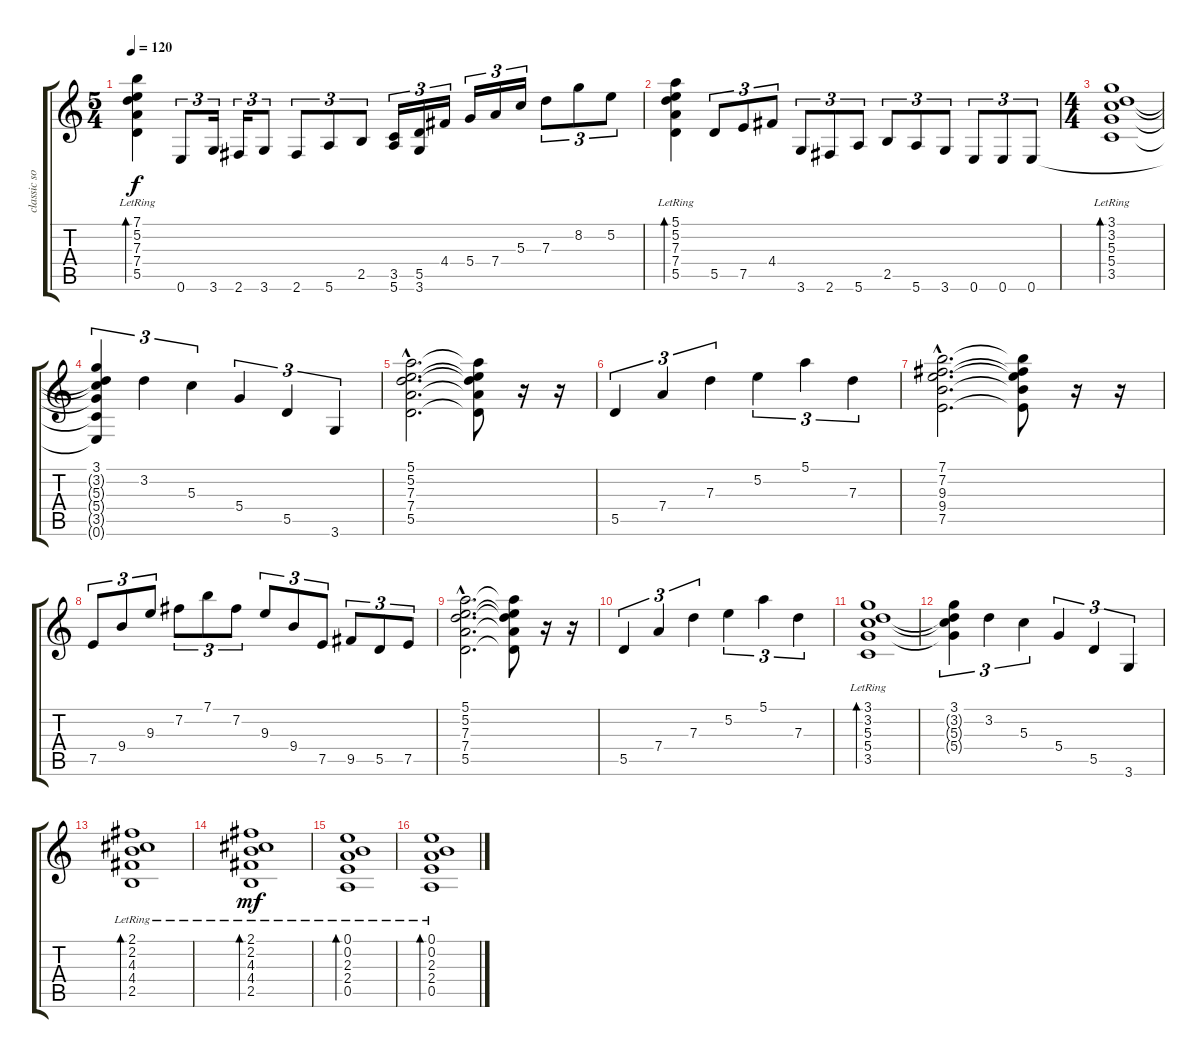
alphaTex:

\track ("classic solo" "classic so") {instrument acousticguitarnylon}
\staff {score tabs}
\tuning (E4 B3 G3 D3 A2 E2) {hide}
\ts (5 4)
\tempo 120
\clef g2
\ks c
(7.1{lr} 5.2{lr} 7.3{lr} 7.4{lr} 5.5{lr}).4{bd 60 dy f} 0.6.8{tu (3 2)} 3.6.16{tu (3 2)} 2.6.16{tu (3 2)} 3.6.8{tu (3 2)} 2.6.8{tu (3 2)} 5.6.8{tu (3 2)} 2.5.8{tu (3 2)} (3.5 5.6).16{tu (3 2)} (5.5 3.6).16{tu (3 2)} 4.4.16{tu (3 2)} 5.4.16{tu (3 2)} 7.4.16{tu (3 2)} 5.3.16{tu (3 2)} 7.3.8{tu (3 2)} 8.2.8{tu (3 2)} 5.2.8{tu (3 2)} |
(5.1{lr} 5.2{lr} 7.3{lr} 7.4{lr} 5.5{lr}).4{bd 60} 5.5.8{tu (3 2)} 7.5.8{tu (3 2)} 4.4.8{tu (3 2)} 3.6.8{tu (3 2)} 2.6.8{tu (3 2)} 5.6.8{tu (3 2)} 2.5.8{tu (3 2)} 5.6.8{tu (3 2)} 3.6.8{tu (3 2)} 0.6.8{tu (3 2)} 0.6.8{tu (3 2)} 0.6.8{tu (3 2)} |
\ts (4 4)
(3.1{lr} 3.2{lr} 5.3{lr} 5.4{lr} 3.5{lr}).1{bd 240} |
(3.1 3.2{t} 5.3{t} 5.4{t} 3.5{t} 0.6{t}).4{tu (3 2)} 3.2.4{tu (3 2)} 5.3.4{tu (3 2)} 5.4.4{tu (3 2)} 5.5.4{tu (3 2)} 3.6.4{tu (3 2)} |
(5.1{hac} 5.2{hac} 7.3{hac} 7.4{hac} 5.5{hac}).2{d} (5.1{t} 5.2{t} 7.3{t} 7.4{t} 5.5{t}).8 r.16 r.16 |
5.5.4{tu (3 2)} 7.4.4{tu (3 2)} 7.3.4{tu (3 2)} 5.2.4{tu (3 2)} 5.1.4{tu (3 2)} 7.3.4{tu (3 2)} |
(7.1{hac} 7.2{hac} 9.3{hac} 9.4{hac} 7.5{hac}).2{d} (7.1{t} 7.2{t} 9.3{t} 9.4{t} 7.5{t}).8 r.16 r.16 |
7.5.8{tu (3 2)} 9.4.8{tu (3 2)} 9.3.8{tu (3 2)} 7.2.8{tu (3 2)} 7.1.8{tu (3 2)} 7.2.8{tu (3 2)} 9.3.8{tu (3 2)} 9.4.8{tu (3 2)} 7.5.8{tu (3 2)} 9.5.8{tu (3 2)} 5.5.8{tu (3 2)} 7.5.8{tu (3 2)} |
(5.1{hac} 5.2{hac} 7.3{hac} 7.4{hac} 5.5{hac}).2{d} (5.1{t} 5.2{t} 7.3{t} 7.4{t} 5.5{t}).8 r.16 r.16 |
5.5.4{tu (3 2)} 7.4.4{tu (3 2)} 7.3.4{tu (3 2)} 5.2.4{tu (3 2)} 5.1.4{tu (3 2)} 7.3.4{tu (3 2)} |
(3.1{lr} 3.2{lr} 5.3{lr} 5.4{lr} 3.5{lr}).1{bd 240} |
(3.1 3.2{t} 5.3{t} 5.4{t}).4{tu (3 2)} 3.2.4{tu (3 2)} 5.3.4{tu (3 2)} 5.4.4{tu (3 2)} 5.5.4{tu (3 2)} 3.6.4{tu (3 2)} |
(2.1{lr} 2.2{lr} 4.3{lr} 4.4{lr} 2.5{lr}).1{bd 240} |
(2.1{lr} 2.2{lr} 4.3{lr} 4.4{lr} 2.5{lr}).1{bd 240 dy mf} |
(0.1{lr} 0.2{lr} 2.3{lr} 2.4{lr} 0.5{lr}).1{bd 240} |
(0.1{lr} 0.2{lr} 2.3{lr} 2.4{lr} 0.5{lr}).1{bd 240}
